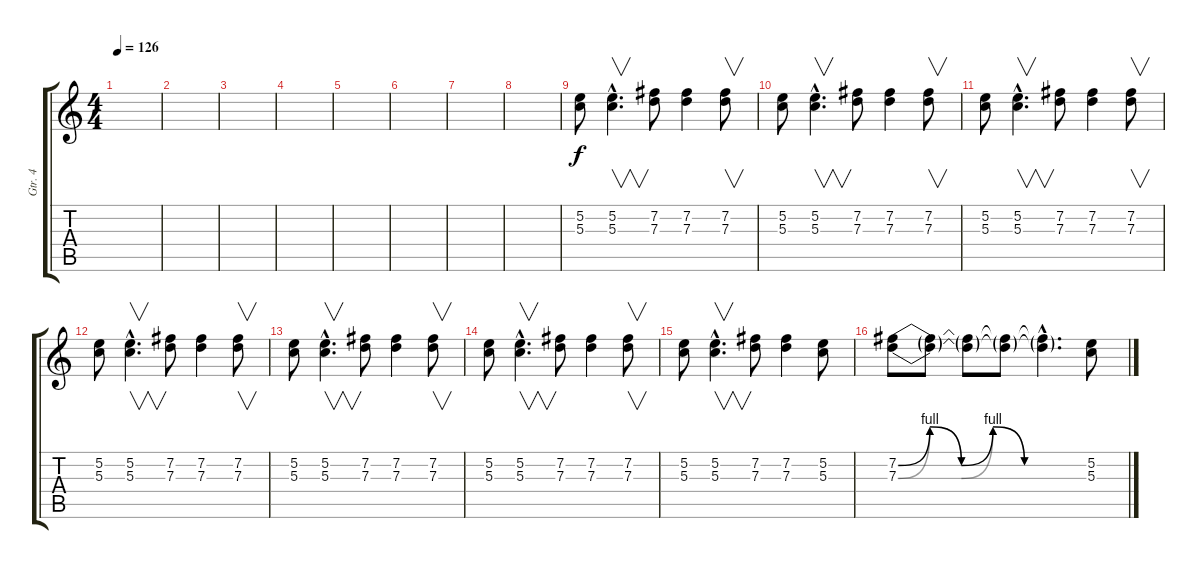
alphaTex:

\track ("Gtr. 4" "Gtr. 4") {instrument distortionguitar}
\staff {score tabs}
\tuning (E4 B3 G3 D3 A2 E2) {hide}
\ts (4 4)
\tempo 126
\clef g2
\ks c
|
|
|
|
|
|
|
|
(5.2 5.3).8 (5.2{hac} 5.3{hac}).4{v d} (7.2 7.3).8 (7.2 7.3).4 (7.2 7.3).8{v} |
(5.2 5.3).8 (5.2{hac} 5.3{hac}).4{v d} (7.2 7.3).8 (7.2 7.3).4 (7.2 7.3).8{v} |
(5.2 5.3).8 (5.2{hac} 5.3{hac}).4{v d} (7.2 7.3).8 (7.2 7.3).4 (7.2 7.3).8{v} |
(5.2 5.3).8 (5.2{hac} 5.3{hac}).4{v d} (7.2 7.3).8 (7.2 7.3).4 (7.2 7.3).8{v} |
(5.2 5.3).8 (5.2{hac} 5.3{hac}).4{v d} (7.2 7.3).8 (7.2 7.3).4 (7.2 7.3).8{v} |
(5.2 5.3).8 (5.2{hac} 5.3{hac}).4{v d} (7.2 7.3).8 (7.2 7.3).4 (7.2 7.3).8{v} |
(5.2 5.3).8 (5.2{hac} 5.3{hac}).4{v d} (7.2 7.3).8 (7.2 7.3).4 (5.2 5.3).8 |
(7.2{be (custom 0 0 10 4 20 0 30 4 40 0 60 0)} 7.3{be (custom 0 0 10 4 20 0 30 4 40 0 60 0)}).8 (7.2{t} 7.3{t}).8 (7.2{t} 7.3{t}).8 (7.2{t} 7.3{t}).8 (7.2{hac t} 7.3{hac t}).4{d} (5.2 5.3).8
